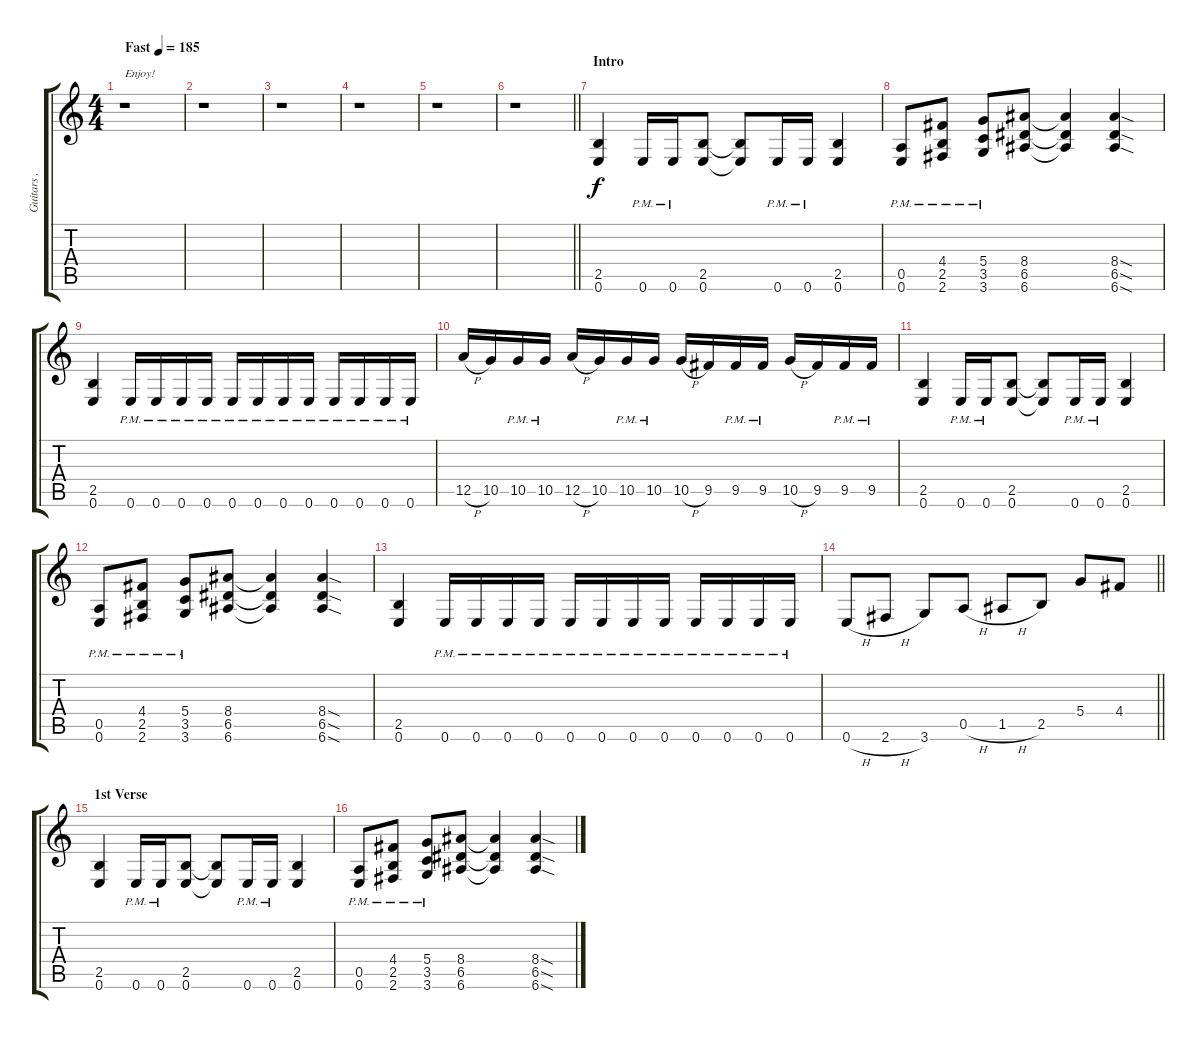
\track ("Guitars , Vocals - Corey Beaulieu" "Guitars , ") {instrument distortionguitar}
\staff {score tabs}
\tuning (E4 B3 G3 D3 A2 E2) {hide}
\ts (4 4)
\tempo (185 "Fast")
\clef g2
\ks c
r.1{txt "Enjoy!" dy f instrument distortionguitar} |
r.1 |
r.1 |
r.1 |
r.1 |
\barLineRight lightlight
r.1 |
\section ("" "Intro")
(2.5 0.6).4 0.6{pm}.16 0.6{pm}.16 (2.5 0.6).8 (2.5{t} 0.6{t}).8 0.6{pm}.16 0.6{pm}.16 (2.5 0.6).4 |
(0.5{pm} 0.6{pm}).8 (4.4{pm} 2.5{pm} 2.6{pm}).8 (5.4{pm} 3.5{pm} 3.6{pm}).8 (8.4 6.5 6.6).8 (8.4{t} 6.5{t} 6.6{t}).4 (8.4{sod} 6.5{sod} 6.6{sod}).4 |
(2.5 0.6).4 0.6{pm}.16 0.6{pm}.16 0.6{pm}.16 0.6{pm}.16 0.6{pm}.16 0.6{pm}.16 0.6{pm}.16 0.6{pm}.16 0.6{pm}.16 0.6{pm}.16 0.6{pm}.16 0.6{pm}.16 |
12.5{h}.16 10.5.16 10.5{pm}.16 10.5{pm}.16 12.5{h}.16 10.5.16 10.5{pm}.16 10.5{pm}.16 10.5{h}.16 9.5.16 9.5{pm}.16 9.5{pm}.16 10.5{h}.16 9.5.16 9.5{pm}.16 9.5{pm}.16 |
(2.5 0.6).4 0.6{pm}.16 0.6{pm}.16 (2.5 0.6).8 (2.5{t} 0.6{t}).8 0.6{pm}.16 0.6{pm}.16 (2.5 0.6).4 |
(0.5{pm} 0.6{pm}).8 (4.4{pm} 2.5{pm} 2.6{pm}).8 (5.4{pm} 3.5{pm} 3.6{pm}).8 (8.4 6.5 6.6).8 (8.4{t} 6.5{t} 6.6{t}).4 (8.4{sod} 6.5{sod} 6.6{sod}).4 |
(2.5 0.6).4 0.6{pm}.16 0.6{pm}.16 0.6{pm}.16 0.6{pm}.16 0.6{pm}.16 0.6{pm}.16 0.6{pm}.16 0.6{pm}.16 0.6{pm}.16 0.6{pm}.16 0.6{pm}.16 0.6{pm}.16 |
\barLineRight lightlight
0.6{h}.8 2.6{h}.8 3.6.8 0.5{h}.8 1.5{h}.8 2.5.8 5.4.8 4.4.8 |
\section ("" "1st Verse")
(2.5 0.6).4 0.6{pm}.16 0.6{pm}.16 (2.5 0.6).8 (2.5{t} 0.6{t}).8 0.6{pm}.16 0.6{pm}.16 (2.5 0.6).4 |
(0.5{pm} 0.6{pm}).8 (4.4{pm} 2.5{pm} 2.6{pm}).8 (5.4{pm} 3.5{pm} 3.6{pm}).8 (8.4 6.5 6.6).8 (8.4{t} 6.5{t} 6.6{t}).4 (8.4{sod} 6.5{sod} 6.6{sod}).4
